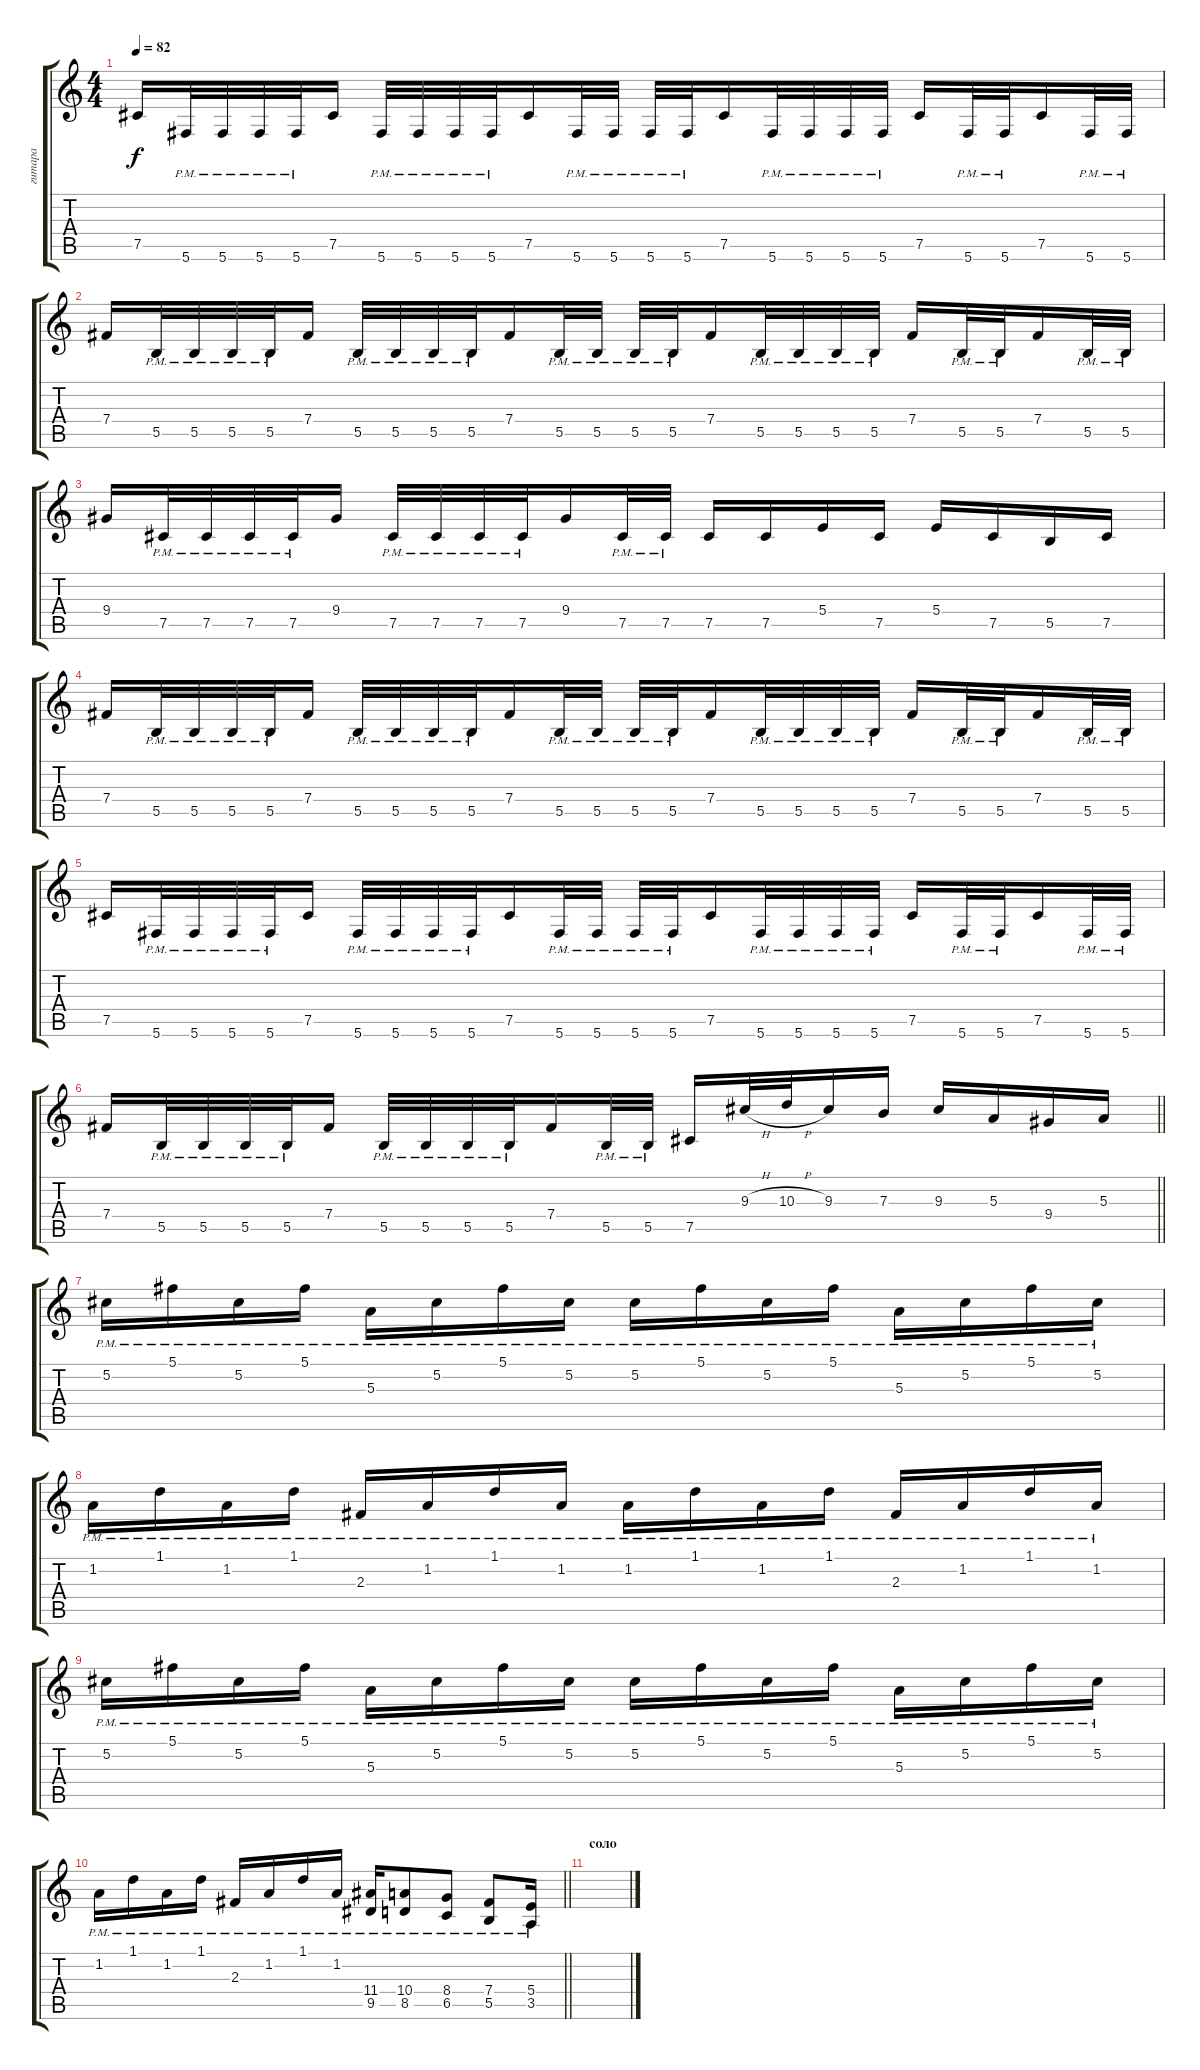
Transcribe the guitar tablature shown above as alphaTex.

\track ("гитара" "гитара") {instrument distortionguitar}
\staff {score tabs}
\tuning (Db4 Ab3 E3 B2 Gb2 Db2) {hide}
\ts (4 4)
\tempo 82
\clef g2
\ks c
7.5.16{dy f} 5.6{pm}.32 5.6{pm}.32 5.6{pm}.32 5.6{pm}.32 7.5.16 5.6{pm}.32 5.6{pm}.32 5.6{pm}.32 5.6{pm}.32 7.5.16 5.6{pm}.32 5.6{pm}.32 5.6{pm}.32 5.6{pm}.32 7.5.16 5.6{pm}.32 5.6{pm}.32 5.6{pm}.32 5.6{pm}.32 7.5.16 5.6{pm}.32 5.6{pm}.32 7.5.16 5.6{pm}.32 5.6{pm}.32 |
7.4.16 5.5{pm}.32 5.5{pm}.32 5.5{pm}.32 5.5{pm}.32 7.4.16 5.5{pm}.32 5.5{pm}.32 5.5{pm}.32 5.5{pm}.32 7.4.16 5.5{pm}.32 5.5{pm}.32 5.5{pm}.32 5.5{pm}.32 7.4.16 5.5{pm}.32 5.5{pm}.32 5.5{pm}.32 5.5{pm}.32 7.4.16 5.5{pm}.32 5.5{pm}.32 7.4.16 5.5{pm}.32 5.5{pm}.32 |
9.4.16 7.5{pm}.32 7.5{pm}.32 7.5{pm}.32 7.5{pm}.32 9.4.16 7.5{pm}.32 7.5{pm}.32 7.5{pm}.32 7.5{pm}.32 9.4.16 7.5{pm}.32 7.5{pm}.32 7.5.16 7.5.16 5.4.16 7.5.16 5.4.16 7.5.16 5.5.16 7.5.16 |
7.4.16 5.5{pm}.32 5.5{pm}.32 5.5{pm}.32 5.5{pm}.32 7.4.16 5.5{pm}.32 5.5{pm}.32 5.5{pm}.32 5.5{pm}.32 7.4.16 5.5{pm}.32 5.5{pm}.32 5.5{pm}.32 5.5{pm}.32 7.4.16 5.5{pm}.32 5.5{pm}.32 5.5{pm}.32 5.5{pm}.32 7.4.16 5.5{pm}.32 5.5{pm}.32 7.4.16 5.5{pm}.32 5.5{pm}.32 |
7.5.16 5.6{pm}.32 5.6{pm}.32 5.6{pm}.32 5.6{pm}.32 7.5.16 5.6{pm}.32 5.6{pm}.32 5.6{pm}.32 5.6{pm}.32 7.5.16 5.6{pm}.32 5.6{pm}.32 5.6{pm}.32 5.6{pm}.32 7.5.16 5.6{pm}.32 5.6{pm}.32 5.6{pm}.32 5.6{pm}.32 7.5.16 5.6{pm}.32 5.6{pm}.32 7.5.16 5.6{pm}.32 5.6{pm}.32 |
\barLineRight lightlight
7.4.16 5.5{pm}.32 5.5{pm}.32 5.5{pm}.32 5.5{pm}.32 7.4.16 5.5{pm}.32 5.5{pm}.32 5.5{pm}.32 5.5{pm}.32 7.4.16 5.5{pm}.32 5.5{pm}.32 7.5.16 9.3{h}.32 10.3{h}.32 9.3.16 7.3.16 9.3.16 5.3.16 9.4.16 5.3.16 |
\section ("" "")
5.2{pm}.16 5.1{pm}.16 5.2{pm}.16 5.1{pm}.16 5.3{pm}.16 5.2{pm}.16 5.1{pm}.16 5.2{pm}.16 5.2{pm}.16 5.1{pm}.16 5.2{pm}.16 5.1{pm}.16 5.3{pm}.16 5.2{pm}.16 5.1{pm}.16 5.2{pm}.16 |
1.2{pm}.16 1.1{pm}.16 1.2{pm}.16 1.1{pm}.16 2.3{pm}.16 1.2{pm}.16 1.1{pm}.16 1.2{pm}.16 1.2{pm}.16 1.1{pm}.16 1.2{pm}.16 1.1{pm}.16 2.3{pm}.16 1.2{pm}.16 1.1{pm}.16 1.2{pm}.16 |
5.2{pm}.16 5.1{pm}.16 5.2{pm}.16 5.1{pm}.16 5.3{pm}.16 5.2{pm}.16 5.1{pm}.16 5.2{pm}.16 5.2{pm}.16 5.1{pm}.16 5.2{pm}.16 5.1{pm}.16 5.3{pm}.16 5.2{pm}.16 5.1{pm}.16 5.2{pm}.16 |
\barLineRight lightlight
1.2{pm}.16 1.1{pm}.16 1.2{pm}.16 1.1{pm}.16 2.3{pm}.16 1.2{pm}.16 1.1{pm}.16 1.2{pm}.16 (11.4{pm} 9.5{pm}).16 (10.4{pm} 8.5{pm}).8 (8.4{pm} 6.5{pm}).8 (7.4{pm} 5.5{pm}).8 (5.4{pm} 3.5{pm}).16 |
\section ("" "соло")
